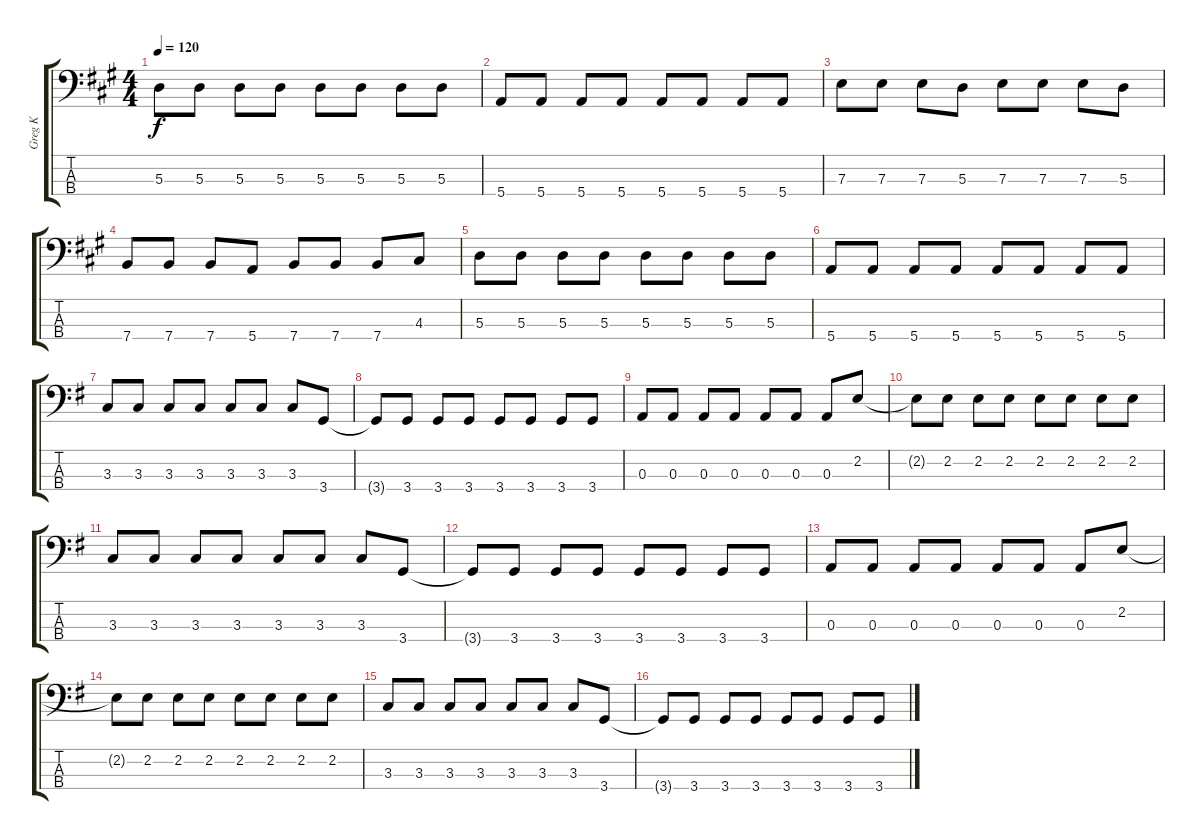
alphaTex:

\track ("Greg K" "Greg K") {instrument electricbasspick}
\staff {score tabs}
\tuning (G2 D2 A1 E1) {hide}
\ts (4 4)
\tempo 120
\clef f4
\ks a
5.3.8{dy f} 5.3.8 5.3.8 5.3.8 5.3.8 5.3.8 5.3.8 5.3.8 |
5.4.8 5.4.8 5.4.8 5.4.8 5.4.8 5.4.8 5.4.8 5.4.8 |
7.3.8 7.3.8 7.3.8 5.3.8 7.3.8 7.3.8 7.3.8 5.3.8 |
7.4.8 7.4.8 7.4.8 5.4.8 7.4.8 7.4.8 7.4.8 4.3.8 |
5.3.8 5.3.8 5.3.8 5.3.8 5.3.8 5.3.8 5.3.8 5.3.8 |
5.4.8 5.4.8 5.4.8 5.4.8 5.4.8 5.4.8 5.4.8 5.4.8 |
\ks g
3.3.8 3.3.8 3.3.8 3.3.8 3.3.8 3.3.8 3.3.8 3.4.8 |
3.4{t}.8 3.4.8 3.4.8 3.4.8 3.4.8 3.4.8 3.4.8 3.4.8 |
0.3.8 0.3.8 0.3.8 0.3.8 0.3.8 0.3.8 0.3.8 2.2.8 |
2.2{t}.8 2.2.8 2.2.8 2.2.8 2.2.8 2.2.8 2.2.8 2.2.8 |
3.3.8 3.3.8 3.3.8 3.3.8 3.3.8 3.3.8 3.3.8 3.4.8 |
3.4{t}.8 3.4.8 3.4.8 3.4.8 3.4.8 3.4.8 3.4.8 3.4.8 |
0.3.8 0.3.8 0.3.8 0.3.8 0.3.8 0.3.8 0.3.8 2.2.8 |
2.2{t}.8 2.2.8 2.2.8 2.2.8 2.2.8 2.2.8 2.2.8 2.2.8 |
3.3.8 3.3.8 3.3.8 3.3.8 3.3.8 3.3.8 3.3.8 3.4.8 |
3.4{t}.8 3.4.8 3.4.8 3.4.8 3.4.8 3.4.8 3.4.8 3.4.8
